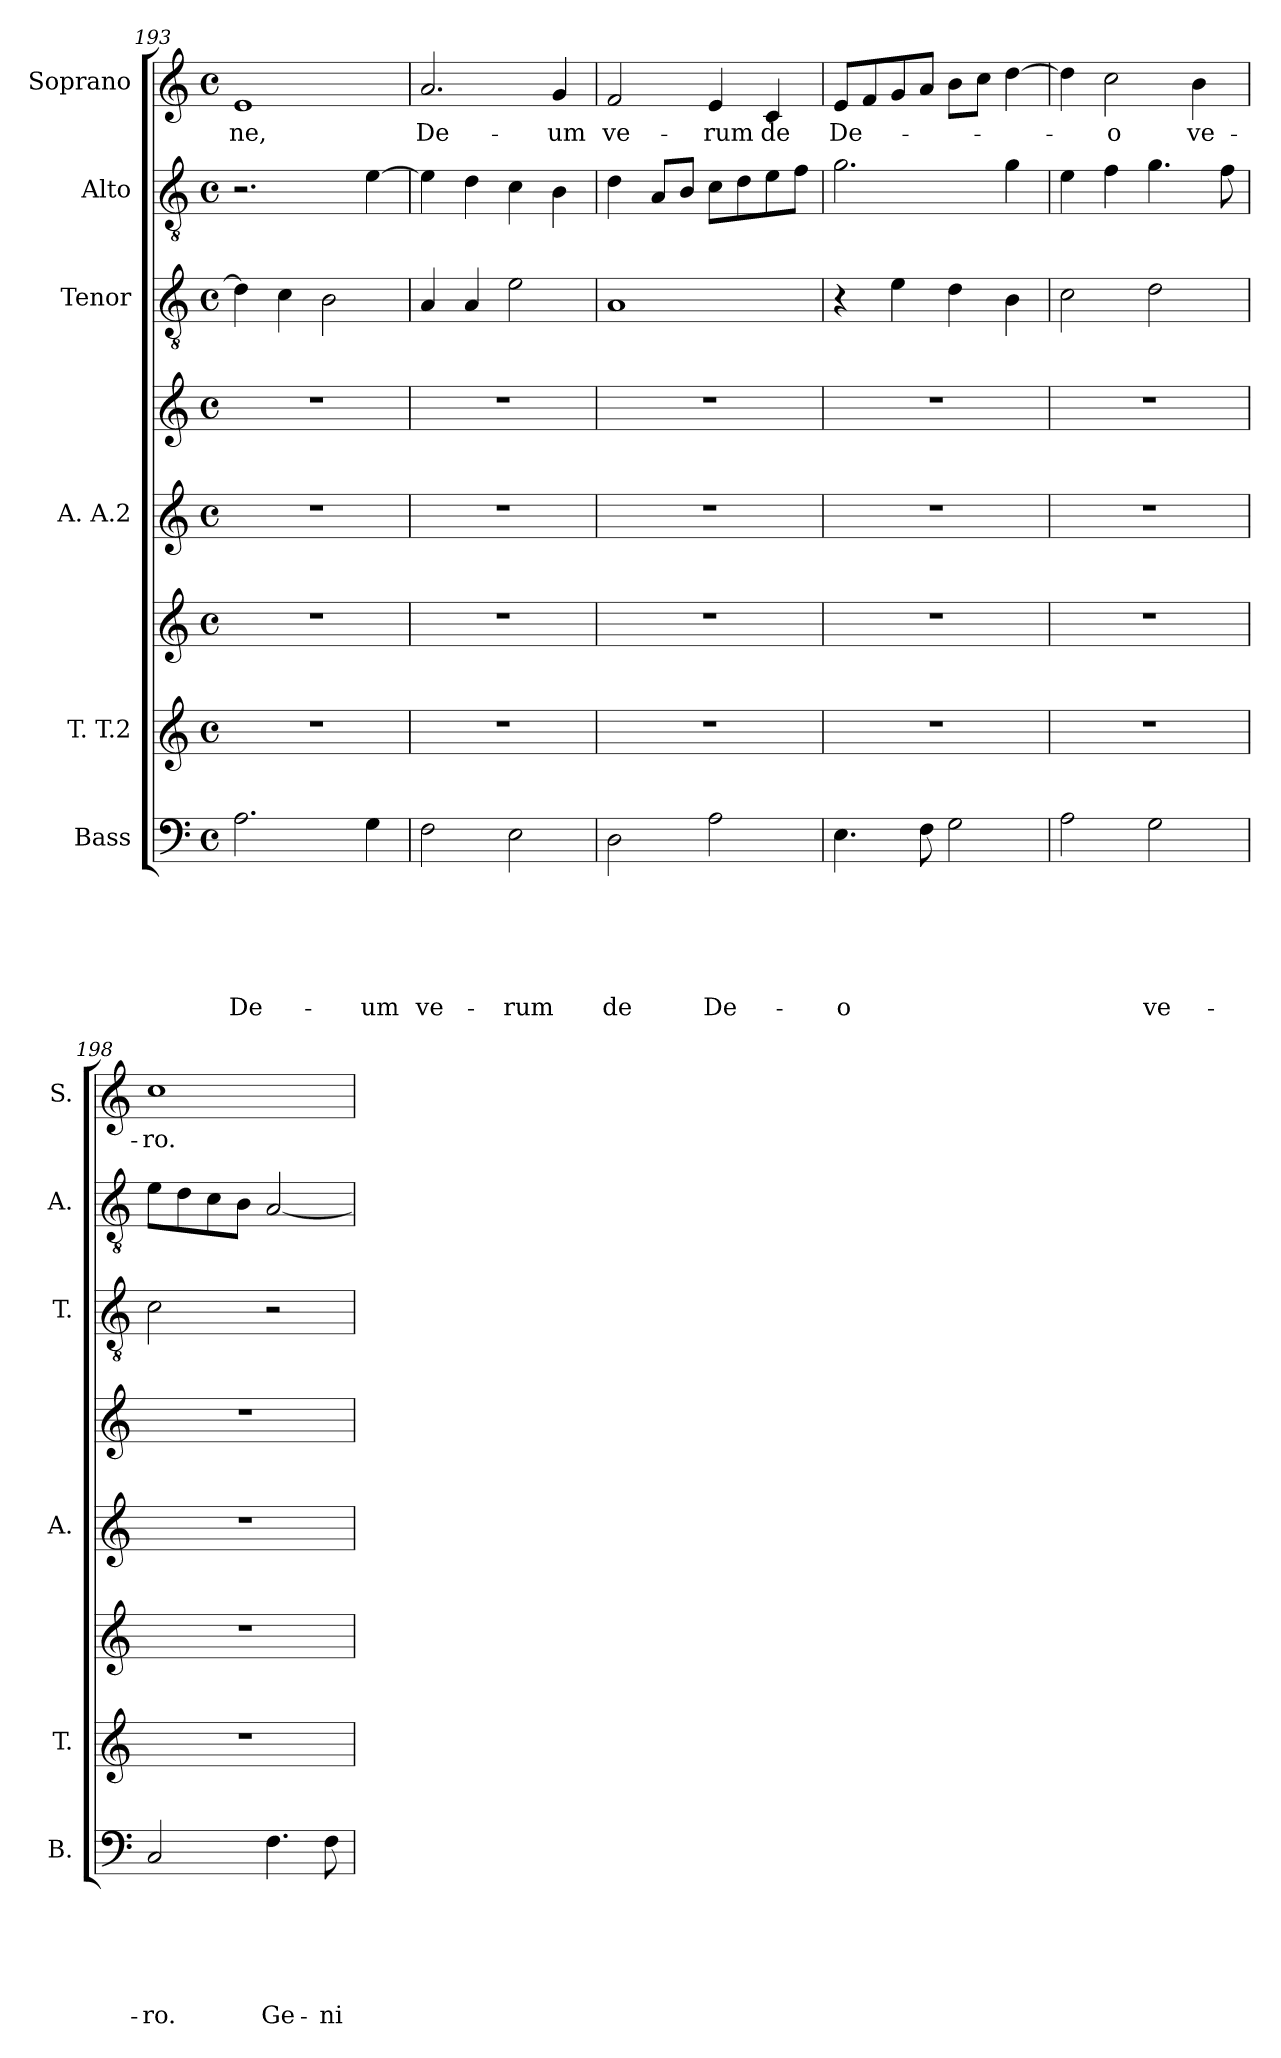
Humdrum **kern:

**kern	**text	**text	**text	**text	**text	**text	**kern	**kern	**kern	**kern	**kern	**kern	**kern	**text
*part6	*part6	*part6	*part6	*part6	*part6	*part6	*part5	*part5	*part4	*part4	*part3	*part2	*part1	*part1
*staff8	*staff8	*staff8	*staff8	*staff8	*staff8	*staff8	*staff7	*staff6	*staff5	*staff4	*staff3	*staff2	*staff1	*staff1
*I"Bass	*	*	*	*	*	*	*I"T. T.2	*	*I"A. A.2	*	*I"Tenor	*I"Alto	*I"Soprano	*
*I'B.	*	*	*	*	*	*	*I'T.	*	*I'A.	*	*I'T.	*I'A.	*I'S.	*
*clefF4	*	*	*	*	*	*	*clefG2	*clefG2	*clefG2	*clefG2	*clefGv2	*clefGv2	*clefG2	*
*k[]	*	*	*	*	*	*	*k[]	*k[]	*k[]	*k[]	*k[]	*k[]	*k[]	*
*C:	*	*	*	*	*	*	*C:	*C:	*C:	*C:	*C:	*C:	*C:	*
*M4/4	*	*	*	*	*	*	*M4/4	*M4/4	*M4/4	*M4/4	*M4/4	*M4/4	*M4/4	*
*met(c)	*	*	*	*	*	*	*met(c)	*met(c)	*met(c)	*met(c)	*met(c)	*met(c)	*met(c)	*
=193	=193	=193	=193	=193	=193	=193	=193	=193	=193	=193	=193	=193	=193	=193
!	!	!	!	!	!	!LO:LY:b	!	!	!	!	!	!	!	!LO:LY:b
2.A\	.	.	.	.	.	De-	1r	1r	1r	1r	4d\]	2.r	1e	-ne,
.	.	.	.	.	.	.	.	.	.	.	4c\	.	.	.
.	.	.	.	.	.	.	.	.	.	.	2B\	.	.	.
!	!	!	!	!	!	!LO:LY:b	!	!	!	!	!	!	!	!
4G\	.	.	.	.	.	-um	.	.	.	.	.	[>4e\	.	.
=194	=194	=194	=194	=194	=194	=194	=194	=194	=194	=194	=194	=194	=194	=194
!	!	!	!	!	!	!LO:LY:b	!	!	!	!	!	!	!	!LO:LY:b
2F\	.	.	.	.	.	ve-	1r	1r	1r	1r	4A/	4e\]	2.a/	De-
.	.	.	.	.	.	.	.	.	.	.	4A/	4d\	.	.
!	!	!	!	!	!	!LO:LY:b	!	!	!	!	!	!	!	!
2E\	.	.	.	.	.	-rum	.	.	.	.	2e\	4c\	.	.
!	!	!	!	!	!	!	!	!	!	!	!	!	!	!LO:LY:b
.	.	.	.	.	.	.	.	.	.	.	.	4B\	4g/	-um
!!LO:LB:g=z
=195	=195	=195	=195	=195	=195	=195	=195	=195	=195	=195	=195	=195	=195	=195
!	!	!	!	!	!	!LO:LY:b	!	!	!	!	!	!	!	!LO:LY:b
2D\	.	.	.	.	.	de	1r	1r	1r	1r	1A	4d\	2f/	ve-
.	.	.	.	.	.	.	.	.	.	.	.	8A/L	.	.
.	.	.	.	.	.	.	.	.	.	.	.	8B/J	.	.
!	!	!	!	!	!	!LO:LY:b	!	!	!	!	!	!	!	!LO:LY:b
2A\	.	.	.	.	.	De-	.	.	.	.	.	8c\L	4e/	-rum
.	.	.	.	.	.	.	.	.	.	.	.	8d\	.	.
!	!	!	!	!	!	!	!	!	!	!	!	!	!	!LO:LY:b
.	.	.	.	.	.	.	.	.	.	.	.	8e\	4c/	de
.	.	.	.	.	.	.	.	.	.	.	.	8f\J	.	.
=196	=196	=196	=196	=196	=196	=196	=196	=196	=196	=196	=196	=196	=196	=196
!	!	!	!	!	!	!LO:LY:b	!	!	!	!	!	!	!	!LO:LY:b
4.E\	.	.	.	.	.	-o	1r	1r	1r	1r	4r	2.g\	8e/L	De-
.	.	.	.	.	.	.	.	.	.	.	.	.	8f/	.
.	.	.	.	.	.	.	.	.	.	.	4e\	.	8g/	.
8F\	.	.	.	.	.	.	.	.	.	.	.	.	8a/J	.
2G\	.	.	.	.	.	.	.	.	.	.	4d\	.	8b\L	.
.	.	.	.	.	.	.	.	.	.	.	.	.	8cc\J	.
.	.	.	.	.	.	.	.	.	.	.	4B\	4g\	[>4dd\	.
=197	=197	=197	=197	=197	=197	=197	=197	=197	=197	=197	=197	=197	=197	=197
2A\	.	.	.	.	.	.	1r	1r	1r	1r	2c\	4e\	4dd\]	.
!	!	!	!	!	!	!	!	!	!	!	!	!	!	!LO:LY:b
.	.	.	.	.	.	.	.	.	.	.	.	4f\	2cc\	-o
!	!	!	!	!	!	!LO:LY:b	!	!	!	!	!	!	!	!
2G\	.	.	.	.	.	ve-	.	.	.	.	2d\	4.g\	.	.
!	!	!	!	!	!	!	!	!	!	!	!	!	!	!LO:LY:b
.	.	.	.	.	.	.	.	.	.	.	.	.	4b\	ve-
.	.	.	.	.	.	.	.	.	.	.	.	8f\	.	.
=198	=198	=198	=198	=198	=198	=198	=198	=198	=198	=198	=198	=198	=198	=198
!	!	!	!	!	!	!LO:LY:b	!	!	!	!	!	!	!	!LO:LY:b
2C/	.	.	.	.	.	-ro.	1r	1r	1r	1r	2c\	8e\L	1cc	-ro.
.	.	.	.	.	.	.	.	.	.	.	.	8d\	.	.
.	.	.	.	.	.	.	.	.	.	.	.	8c\	.	.
.	.	.	.	.	.	.	.	.	.	.	.	8B\J	.	.
!	!	!	!	!	!	!LO:LY:b	!	!	!	!	!	!	!	!
4.F\	.	.	.	.	.	Ge-	.	.	.	.	2r	[<2A/	.	.
!	!	!	!	!	!	!LO:LY:b	!	!	!	!	!	!	!	!
8F\	.	.	.	.	.	-ni-	.	.	.	.	.	.	.	.
=	=	=	=	=	=	=	=	=	=	=	=	=	=	=
*-	*-	*-	*-	*-	*-	*-	*-	*-	*-	*-	*-	*-	*-	*-
